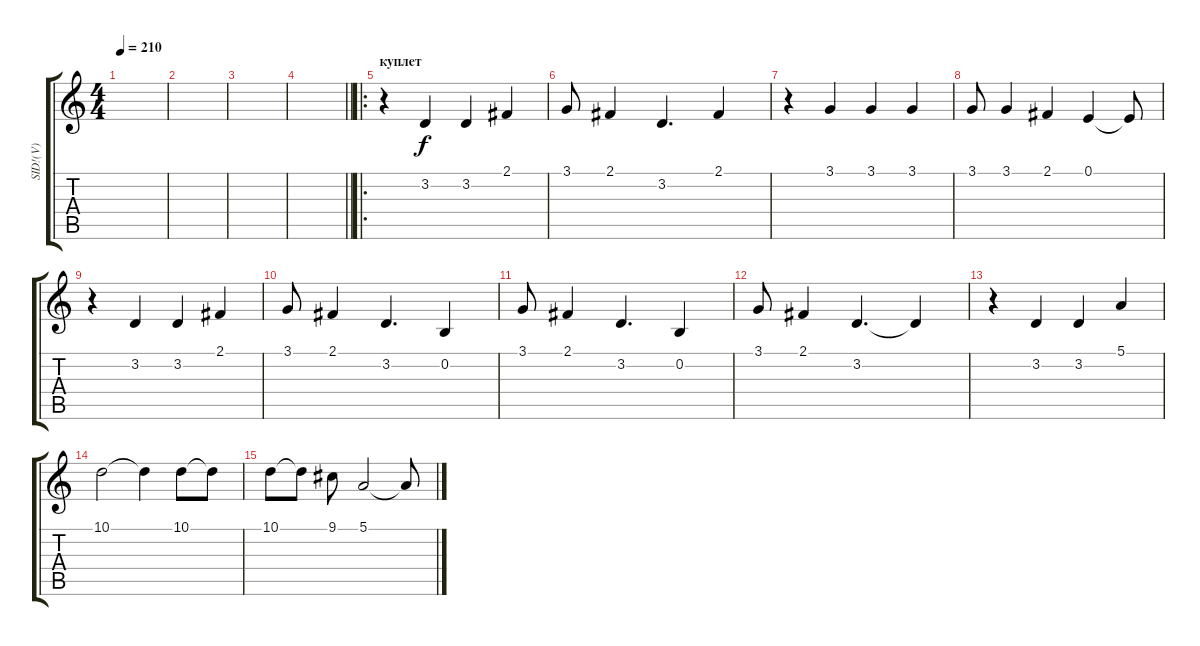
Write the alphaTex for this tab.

\track ("SID!(V)" "SID!(V)") {instrument tuba}
\staff {score tabs}
\tuning (E4 B3 G3 D3 A2 E2) {hide}
\ts (4 4)
\tempo 210
\clef g2
\ks c
|
|
|
\barLineRight lightlight
|
\ro
\section ("" "куплет")
r.4 3.2.4 3.2.4 2.1.4 |
3.1.8 2.1.4 3.2.4{d} 2.1.4 |
r.4 3.1.4 3.1.4 3.1.4 |
3.1.8 3.1.4 2.1.4 0.1.4 0.1{t}.8 |
r.4 3.2.4 3.2.4 2.1.4 |
3.1.8 2.1.4 3.2.4{d} 0.2.4 |
3.1.8 2.1.4 3.2.4{d} 0.2.4 |
3.1.8 2.1.4 3.2.4{d} 3.2{t}.4 |
r.4 3.2.4 3.2.4 5.1.4 |
10.1.2 10.1{t}.4 10.1.8 10.1{t}.8 |
10.1.8 10.1{t}.8 9.1.8 5.1.2 5.1{t}.8
